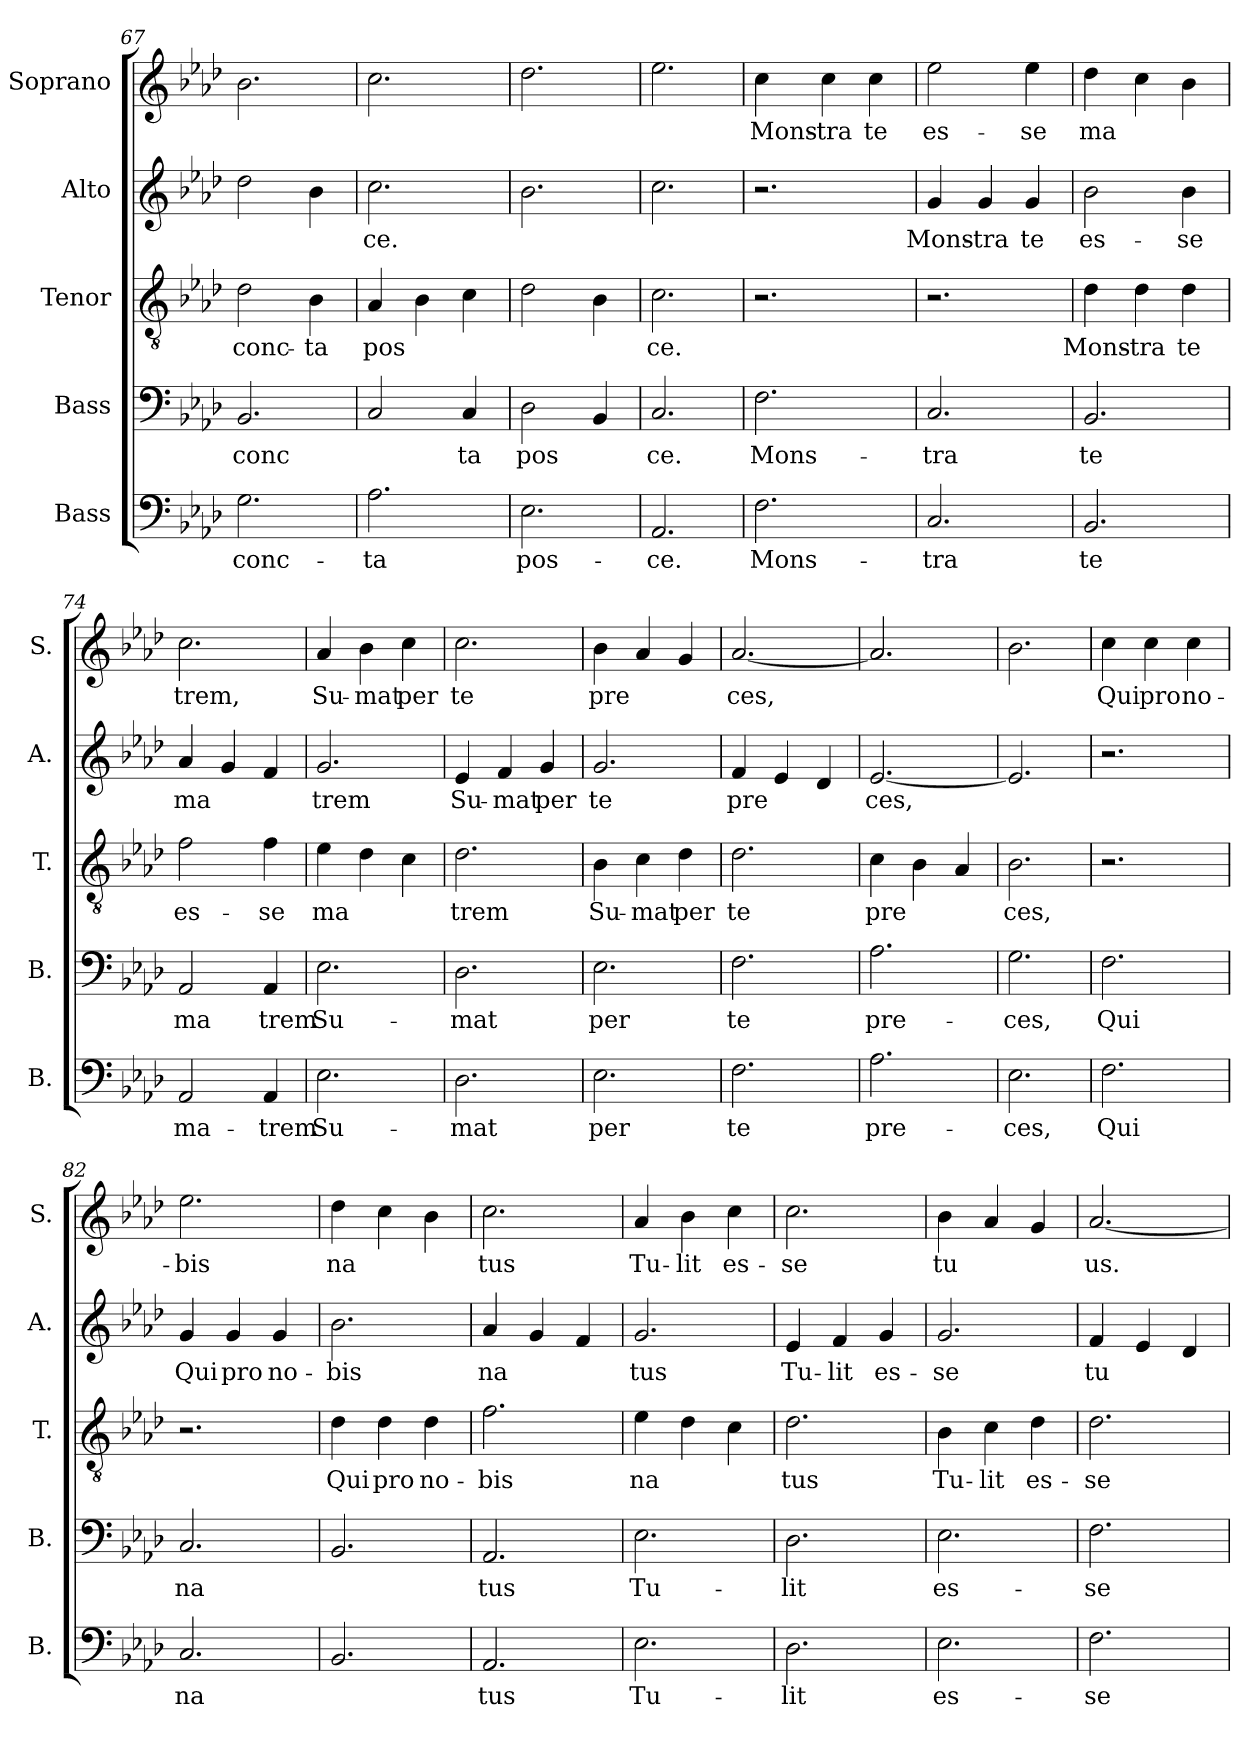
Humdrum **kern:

**kern	**text	**kern	**text	**kern	**text	**kern	**text	**kern	**text
*part5	*part5	*part4	*part4	*part3	*part3	*part2	*part2	*part1	*part1
*staff5	*staff5	*staff4	*staff4	*staff3	*staff3	*staff2	*staff2	*staff1	*staff1
*I"Bass	*	*I"Bass	*	*I"Tenor	*	*I"Alto	*	*I"Soprano	*
*I'B.	*	*I'B.	*	*I'T.	*	*I'A.	*	*I'S.	*
*clefF4	*	*clefF4	*	*clefGv2	*	*clefG2	*	*clefG2	*
*k[b-e-a-d-]	*	*k[b-e-a-d-]	*	*k[b-e-a-d-]	*	*k[b-e-a-d-]	*	*k[b-e-a-d-]	*
*A-:	*	*A-:	*	*A-:	*	*A-:	*	*A-:	*
=67	=67	=67	=67	=67	=67	=67	=67	=67	=67
!	!LO:LY:b:cj	!	!LO:LY:b:cj	!	!LO:LY:b:cj	!	!LO:LY:b:cj	!	!LO:LY:b:cj
2.G\	conc-	2.BB-/	conc-	2d-\	conc-	2dd-\	--	2.b-\	.
!	!	!	!	!	!LO:LY:b:cj	!	!LO:LY:b:cj	!	!
.	.	.	.	4B-\	-ta	4b-\	--	.	.
=68	=68	=68	=68	=68	=68	=68	=68	=68	=68
!	!LO:LY:b:cj	!	!LO:LY:b:cj	!	!LO:LY:b:cj	!	!LO:LY:b:cj	!	!LO:LY:b:cj
2.A-\	-ta	2C/	--	4A-/	pos-	2.cc\	-ce.	2.cc\	.
!	!	!	!	!	!LO:LY:b:cj	!	!	!	!
.	.	.	.	4B-\	--	.	.	.	.
!	!	!	!LO:LY:b:cj	!	!LO:LY:b:cj	!	!	!	!
.	.	4C/	-ta	4c\	--	.	.	.	.
=69	=69	=69	=69	=69	=69	=69	=69	=69	=69
!	!LO:LY:b:cj	!	!LO:LY:b:cj	!	!LO:LY:b:cj	!	!LO:LY:b:cj	!	!LO:LY:b:cj
2.E-\	pos-	2D-\	pos-	2d-\	--	2.b-\	.	2.dd-\	.
!	!	!	!LO:LY:b:cj	!	!LO:LY:b:cj	!	!	!	!
.	.	4BB-/	--	4B-\	--	.	.	.	.
=70	=70	=70	=70	=70	=70	=70	=70	=70	=70
!	!LO:LY:b:cj	!	!LO:LY:b:cj	!	!LO:LY:b:cj	!	!LO:LY:b:cj	!	!LO:LY:b:cj
2.AA-/	-ce.	2.C/	-ce.	2.c\	-ce.	2.cc\	.	2.ee-\	.
=71	=71	=71	=71	=71	=71	=71	=71	=71	=71
!	!LO:LY:b:cj	!	!LO:LY:b:cj	!	!	!	!	!	!LO:LY:b:cj
2.F\	Mons-	2.F\	Mons-	2.r	.	2.r	.	4cc\	Mons-
!	!	!	!	!	!	!	!	!	!LO:LY:b:cj
.	.	.	.	.	.	.	.	4cc\	-tra
!	!	!	!	!	!	!	!	!	!LO:LY:b:cj
.	.	.	.	.	.	.	.	4cc\	te
=72	=72	=72	=72	=72	=72	=72	=72	=72	=72
!	!LO:LY:b:cj	!	!LO:LY:b:cj	!	!	!	!LO:LY:b:cj	!	!LO:LY:b:cj
2.C/	-tra	2.C/	-tra	2.r	.	4g/	Mons-	2ee-\	es-
!	!	!	!	!	!	!	!LO:LY:b:cj	!	!
.	.	.	.	.	.	4g/	-tra	.	.
!	!	!	!	!	!	!	!LO:LY:b:cj	!	!LO:LY:b:cj
.	.	.	.	.	.	4g/	te	4ee-\	-se
!!LO:PB:g=z
=73	=73	=73	=73	=73	=73	=73	=73	=73	=73
!	!LO:LY:b:cj	!	!LO:LY:b:cj	!	!LO:LY:b:cj	!	!LO:LY:b:cj	!	!LO:LY:b:cj
2.BB-/	te	2.BB-/	te	4d-\	Mons-	2b-\	es-	4dd-\	ma-
!	!	!	!	!	!LO:LY:b:cj	!	!	!	!LO:LY:b:cj
.	.	.	.	4d-\	-tra	.	.	4cc\	--
!	!	!	!	!	!LO:LY:b:cj	!	!LO:LY:b:cj	!	!LO:LY:b:cj
.	.	.	.	4d-\	te	4b-\	-se	4b-\	--
=74	=74	=74	=74	=74	=74	=74	=74	=74	=74
!	!LO:LY:b:cj	!	!LO:LY:b:cj	!	!LO:LY:b:cj	!	!LO:LY:b:cj	!	!LO:LY:b:cj
2AA-/	ma-	2AA-/	ma	2f\	es-	4a-/	ma-	2.cc\	-trem,
!	!	!	!	!	!	!	!LO:LY:b:cj	!	!
.	.	.	.	.	.	4g/	--	.	.
!	!LO:LY:b:cj	!	!LO:LY:b:cj	!	!LO:LY:b:cj	!	!LO:LY:b:cj	!	!
4AA-/	-trem	4AA-/	trem	4f\	-se	4f/	--	.	.
=75	=75	=75	=75	=75	=75	=75	=75	=75	=75
!	!LO:LY:b:cj	!	!LO:LY:b:cj	!	!LO:LY:b:cj	!	!LO:LY:b:cj	!	!LO:LY:b:cj
2.E-\	Su-	2.E-\	Su-	4e-\	ma-	2.g/	-trem	4a-/	Su-
!	!	!	!	!	!LO:LY:b:cj	!	!	!	!LO:LY:b:cj
.	.	.	.	4d-\	--	.	.	4b-\	-mat
!	!	!	!	!	!LO:LY:b:cj	!	!	!	!LO:LY:b:cj
.	.	.	.	4c\	--	.	.	4cc\	per
=76	=76	=76	=76	=76	=76	=76	=76	=76	=76
!	!LO:LY:b:cj	!	!LO:LY:b:cj	!	!LO:LY:b:cj	!	!LO:LY:b:cj	!	!LO:LY:b:cj
2.D-\	-mat	2.D-\	-mat	2.d-\	-trem	4e-/	Su-	2.cc\	te
!	!	!	!	!	!	!	!LO:LY:b:cj	!	!
.	.	.	.	.	.	4f/	-mat	.	.
!	!	!	!	!	!	!	!LO:LY:b:cj	!	!
.	.	.	.	.	.	4g/	per	.	.
=77	=77	=77	=77	=77	=77	=77	=77	=77	=77
!	!LO:LY:b:cj	!	!LO:LY:b:cj	!	!LO:LY:b:cj	!	!LO:LY:b:cj	!	!LO:LY:b:cj
2.E-\	per	2.E-\	per	4B-\	Su-	2.g/	te	4b-\	pre-
!	!	!	!	!	!LO:LY:b:cj	!	!	!	!LO:LY:b:cj
.	.	.	.	4c\	-mat	.	.	4a-/	--
!	!	!	!	!	!LO:LY:b:cj	!	!	!	!LO:LY:b:cj
.	.	.	.	4d-\	per	.	.	4g/	--
=78	=78	=78	=78	=78	=78	=78	=78	=78	=78
!	!LO:LY:b:cj	!	!LO:LY:b:cj	!	!LO:LY:b:cj	!	!LO:LY:b:cj	!	!LO:LY:b:cj
2.F\	te	2.F\	te	2.d-\	te	4f/	pre-	[<2.a-/	-ces,
!	!	!	!	!	!	!	!LO:LY:b:cj	!	!
.	.	.	.	.	.	4e-/	--	.	.
!	!	!	!	!	!	!	!LO:LY:b:cj	!	!
.	.	.	.	.	.	4d-/	--	.	.
=79	=79	=79	=79	=79	=79	=79	=79	=79	=79
!	!LO:LY:b:cj	!	!LO:LY:b:cj	!	!LO:LY:b:cj	!	!LO:LY:b:cj	!	!LO:LY:b:cj
2.A-\	pre-	2.A-\	pre-	4c\	pre-	[<2.e-/	-ces,	2.a-/]	.
!	!	!	!	!	!LO:LY:b:cj	!	!	!	!
.	.	.	.	4B-\	--	.	.	.	.
!	!	!	!	!	!LO:LY:b:cj	!	!	!	!
.	.	.	.	4A-/	--	.	.	.	.
=80	=80	=80	=80	=80	=80	=80	=80	=80	=80
!	!LO:LY:b:cj	!	!LO:LY:b:cj	!	!LO:LY:b:cj	!	!LO:LY:b:cj	!	!LO:LY:b:cj
2.E-\	-ces,	2.G\	-ces,	2.B-\	-ces,	2.e-/]	.	2.b-\	.
!!LO:PB:g=z
=81	=81	=81	=81	=81	=81	=81	=81	=81	=81
!	!LO:LY:b:cj	!	!LO:LY:b:cj	!	!	!	!	!	!LO:LY:b:cj
2.F\	Qui	2.F\	Qui	2.r	.	2.r	.	4cc\	Qui
!	!	!	!	!	!	!	!	!	!LO:LY:b:cj
.	.	.	.	.	.	.	.	4cc\	pro
!	!	!	!	!	!	!	!	!	!LO:LY:b:cj
.	.	.	.	.	.	.	.	4cc\	no-
=82	=82	=82	=82	=82	=82	=82	=82	=82	=82
!	!LO:LY:b:cj	!	!LO:LY:b:cj	!	!	!	!LO:LY:b:cj	!	!LO:LY:b:cj
2.C/	na-	2.C/	na-	2.r	.	4g/	Qui	2.ee-\	-bis
!	!	!	!	!	!	!	!LO:LY:b:cj	!	!
.	.	.	.	.	.	4g/	pro	.	.
!	!	!	!	!	!	!	!LO:LY:b:cj	!	!
.	.	.	.	.	.	4g/	no-	.	.
=83	=83	=83	=83	=83	=83	=83	=83	=83	=83
!	!LO:LY:b:cj	!	!LO:LY:b:cj	!	!LO:LY:b:cj	!	!LO:LY:b:cj	!	!LO:LY:b:cj
2.BB-/	--	2.BB-/	--	4d-\	Qui	2.b-\	-bis	4dd-\	na-
!	!	!	!	!	!LO:LY:b:cj	!	!	!	!LO:LY:b:cj
.	.	.	.	4d-\	pro	.	.	4cc\	--
!	!	!	!	!	!LO:LY:b:cj	!	!	!	!LO:LY:b:cj
.	.	.	.	4d-\	no-	.	.	4b-\	--
=84	=84	=84	=84	=84	=84	=84	=84	=84	=84
!	!LO:LY:b:cj	!	!LO:LY:b:cj	!	!LO:LY:b:cj	!	!LO:LY:b:cj	!	!LO:LY:b:cj
2.AA-/	-tus	2.AA-/	-tus	2.f\	-bis	4a-/	na-	2.cc\	-tus
!	!	!	!	!	!	!	!LO:LY:b:cj	!	!
.	.	.	.	.	.	4g/	--	.	.
!	!	!	!	!	!	!	!LO:LY:b:cj	!	!
.	.	.	.	.	.	4f/	--	.	.
=85	=85	=85	=85	=85	=85	=85	=85	=85	=85
!	!LO:LY:b:cj	!	!LO:LY:b:cj	!	!LO:LY:b:cj	!	!LO:LY:b:cj	!	!LO:LY:b:cj
2.E-\	Tu-	2.E-\	Tu-	4e-\	na-	2.g/	-tus	4a-/	Tu-
!	!	!	!	!	!LO:LY:b:cj	!	!	!	!LO:LY:b:cj
.	.	.	.	4d-\	--	.	.	4b-\	-lit
!	!	!	!	!	!LO:LY:b:cj	!	!	!	!LO:LY:b:cj
.	.	.	.	4c\	--	.	.	4cc\	es-
=86	=86	=86	=86	=86	=86	=86	=86	=86	=86
!	!LO:LY:b:cj	!	!LO:LY:b:cj	!	!LO:LY:b:cj	!	!LO:LY:b:cj	!	!LO:LY:b:cj
2.D-\	-lit	2.D-\	-lit	2.d-\	-tus	4e-/	Tu-	2.cc\	-se
!	!	!	!	!	!	!	!LO:LY:b:cj	!	!
.	.	.	.	.	.	4f/	-lit	.	.
!	!	!	!	!	!	!	!LO:LY:b:cj	!	!
.	.	.	.	.	.	4g/	es-	.	.
=87	=87	=87	=87	=87	=87	=87	=87	=87	=87
!	!LO:LY:b:cj	!	!LO:LY:b:cj	!	!LO:LY:b:cj	!	!LO:LY:b:cj	!	!LO:LY:b:cj
2.E-\	es-	2.E-\	es-	4B-\	Tu-	2.g/	-se	4b-\	tu-
!	!	!	!	!	!LO:LY:b:cj	!	!	!	!LO:LY:b:cj
.	.	.	.	4c\	-lit	.	.	4a-/	--
!	!	!	!	!	!LO:LY:b:cj	!	!	!	!LO:LY:b:cj
.	.	.	.	4d-\	es-	.	.	4g/	--
=88	=88	=88	=88	=88	=88	=88	=88	=88	=88
!	!LO:LY:b:cj	!	!LO:LY:b:cj	!	!LO:LY:b:cj	!	!LO:LY:b:cj	!	!LO:LY:b:cj
2.F\	-se	2.F\	-se	2.d-\	-se	4f/	tu-	[>2.a-/	-us.
!	!	!	!	!	!	!	!LO:LY:b:cj	!	!
.	.	.	.	.	.	4e-/	--	.	.
!	!	!	!	!	!	!	!LO:LY:b:cj	!	!
.	.	.	.	.	.	4d-/	--	.	.
=	=	=	=	=	=	=	=	=	=
*-	*-	*-	*-	*-	*-	*-	*-	*-	*-
